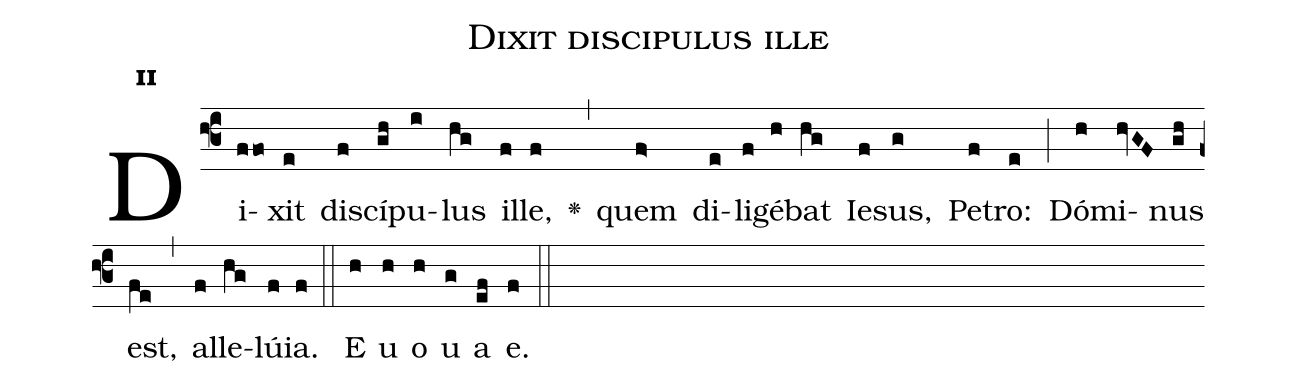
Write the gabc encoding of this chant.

name:Dixit discipulus ille;
office-part:Antiphona;
mode:2;
%%
initial-style: 1;
name: Dixit discipulus ille
book: Antiphonae & Responsoria/Tomus II, p. 155;
occasion: Octava Paschae Feria VI;
office-part: Vesperae Ant E;
user-notes: ;
commentary: ;
annotation: 2d;
centering-scheme: english;
fontsize: 12;
font: OFLSortsMillGoudy;
height: 11;
width: 4.5;
%%
(f3)Di(ffo)xit(e) di(f)scí(gh)pu(i)lus(hg) il(f)le,(f) <v>\greheightstar</v>(,) quem(f>) di(e)li(f)gé(h)bat(hg) Ie(f)sus,(g) Pe(f)tro:(e) (;) Dó(h)mi(hvGF)nus(gh) est,(fe) (,) al(f)le(hg)lú(f)ia.(f) (::)
E(h) u(h) o(h) u(g) a(ef) e.(f) (::)
